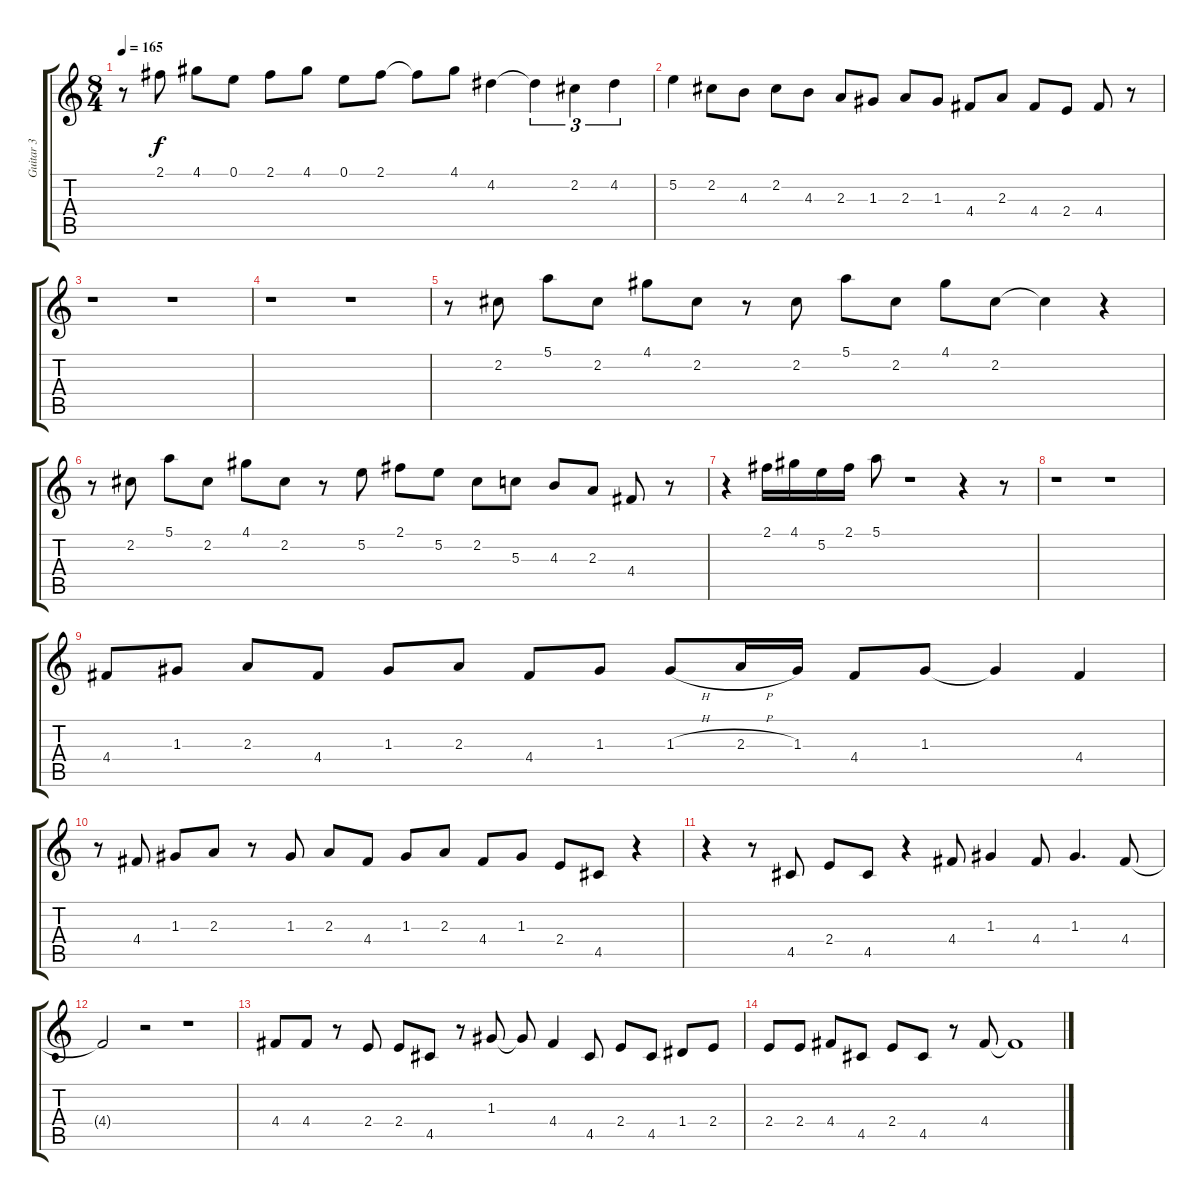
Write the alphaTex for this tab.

\track ("Guitar 3" "Guitar 3") {instrument acousticguitarsteel}
\staff {score tabs}
\tuning (E4 B3 G3 D3 A2 E2) {hide}
\ts (8 4)
\tempo 165
\clef g2
\ks c
r.8{dy f} 2.1.8 4.1.8 0.1.8 2.1.8 4.1.8 0.1.8 2.1.8 2.1{t}.8 4.1.8 4.2.4 4.2{t}.4{tu (3 2)} 2.2.4{tu (3 2)} 4.2.4{tu (3 2)} |
5.2.4 2.2.8 4.3.8 2.2.8 4.3.8 2.3.8 1.3.8 2.3.8 1.3.8 4.4.8 2.3.8 4.4.8 2.4.8 4.4.8 r.8 |
r.1 r.1 |
r.1 r.1 |
r.8 2.2.8 5.1.8 2.2.8 4.1.8 2.2.8 r.8 2.2.8 5.1.8 2.2.8 4.1.8 2.2.8 2.2{t}.4 r.4 |
r.8 2.2.8 5.1.8 2.2.8 4.1.8 2.2.8 r.8 5.2.8 2.1.8 5.2.8 2.2.8 5.3.8 4.3.8 2.3.8 4.4.8 r.8 |
r.4 2.1.16 4.1.16 5.2.16 2.1.16 5.1.8 r.1 r.4 r.8 |
r.1 r.1 |
4.4.8 1.3.8 2.3.8 4.4.8 1.3.8 2.3.8 4.4.8 1.3.8 1.3{h}.8 2.3{h}.16 1.3.16 4.4.8 1.3.8 1.3{t}.4 4.4.4 |
r.8 4.4.8 1.3.8 2.3.8 r.8 1.3.8 2.3.8 4.4.8 1.3.8 2.3.8 4.4.8 1.3.8 2.4.8 4.5.8 r.4 |
r.4 r.8 4.5.8 2.4.8 4.5.8 r.4 4.4.8 1.3.4 4.4.8 1.3.4{d} 4.4.8 |
4.4{t}.2 r.2 r.1 |
4.4.8{volume 0} 4.4.8 r.8 2.4.8 2.4.8 4.5.8 r.8 1.3.8 1.3{t}.8 4.4.4 4.5.8 2.4.8 4.5.8 1.4.8 2.4.8 |
2.4.8 2.4.8 4.4.8 4.5.8 2.4.8 4.5.8 r.8 4.4.8 4.4{t}.1
